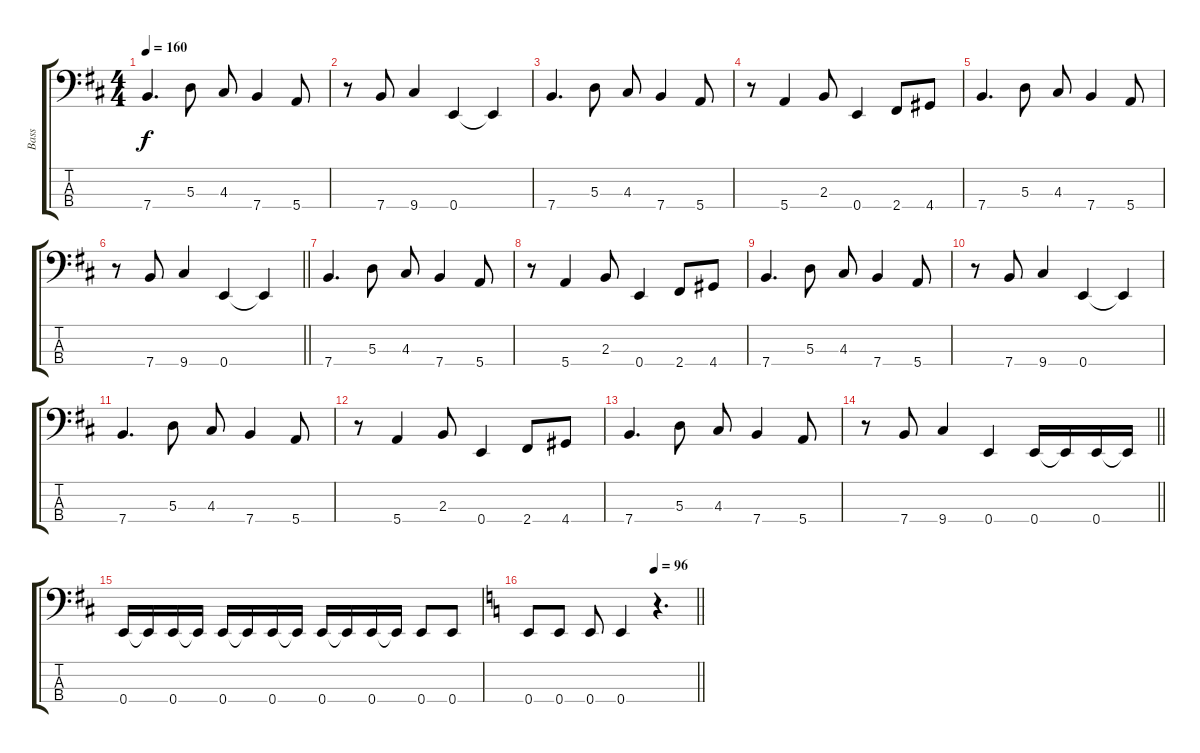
\track ("Bass" "Bass") {instrument electricbasspick}
\staff {score tabs}
\tuning (G2 D2 A1 E1) {hide}
\ts (4 4)
\tempo 160
\clef f4
\ks d
7.4.4{d dy f} 5.3.8 4.3.8 7.4.4 5.4.8 |
r.8 7.4.8 9.4.4 0.4.4 0.4{t}.4 |
7.4.4{d} 5.3.8 4.3.8 7.4.4 5.4.8 |
r.8 5.4.4 2.3.8 0.4.4 2.4.8 4.4.8 |
7.4.4{d} 5.3.8 4.3.8 7.4.4 5.4.8 |
\barLineRight lightlight
r.8 7.4.8 9.4.4 0.4.4 0.4{t}.4 |
7.4.4{d} 5.3.8 4.3.8 7.4.4 5.4.8 |
r.8 5.4.4 2.3.8 0.4.4 2.4.8 4.4.8 |
7.4.4{d} 5.3.8 4.3.8 7.4.4 5.4.8 |
r.8 7.4.8 9.4.4 0.4.4 0.4{t}.4 |
7.4.4{d} 5.3.8 4.3.8 7.4.4 5.4.8 |
r.8 5.4.4 2.3.8 0.4.4 2.4.8 4.4.8 |
7.4.4{d} 5.3.8 4.3.8 7.4.4 5.4.8 |
\barLineRight lightlight
r.8 7.4.8 9.4.4 0.4.4 0.4.16 0.4{t}.16 0.4.16 0.4{t}.16 |
0.4.16 0.4{t}.16 0.4.16 0.4{t}.16 0.4.16 0.4{t}.16 0.4.16 0.4{t}.16 0.4.16 0.4{t}.16 0.4.16 0.4{t}.16 0.4.8 0.4.8 |
\tempo (96 0.75)
\barLineRight lightlight
\ks c
0.4.8 0.4.8 0.4.8 0.4.4 r.4{d}
